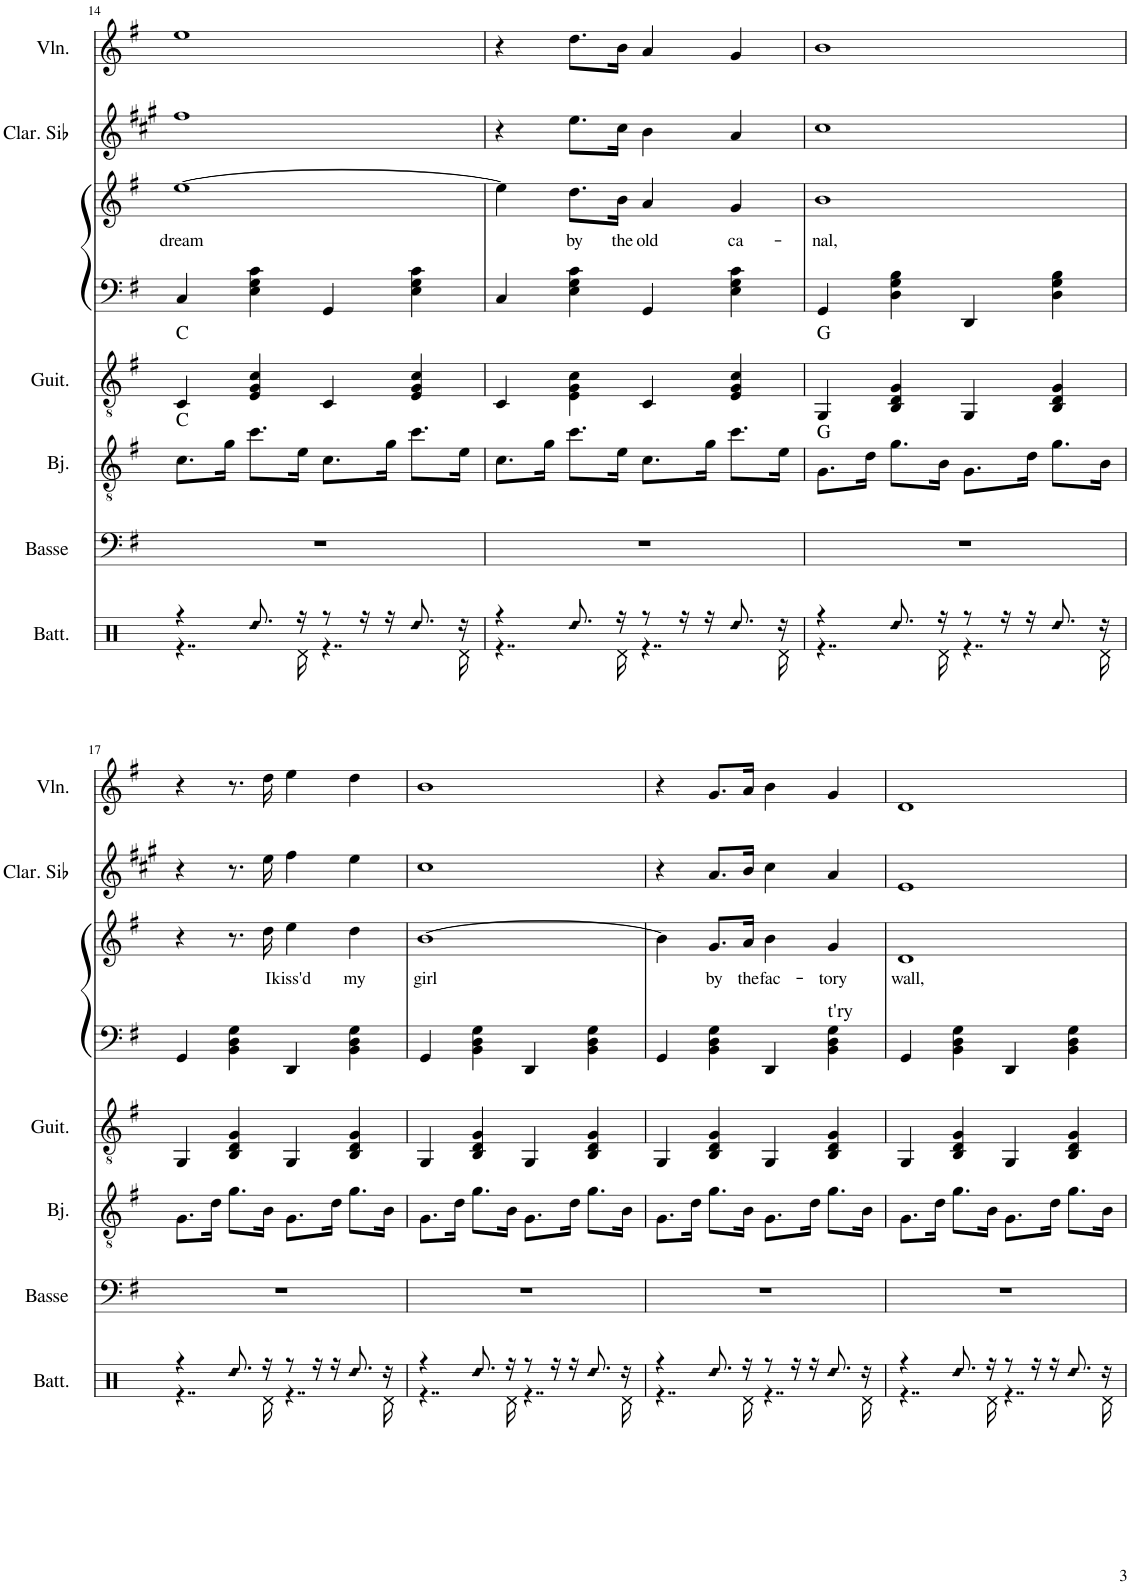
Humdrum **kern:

**kern	**kern	**kern	**kern	**harte	**kern	**kern	**text	**harte	**kern	**kern
*part7	*part6	*part5	*part4	*part4	*part3	*part3	*part3	*part3	*part2	*part1
*staff8	*staff7	*staff6	*staff5	*	*staff4	*staff3	*staff3	*	*staff2	*staff1
*I"Batterie	*I"Basse acoustique	*I"Banjo	*I"Guitare acoustique	*	*I"Piano-chant	*	*	*	*I"Clarinette en Sib	*I"Violon
*I'Batt.	*I'Basse	*I'Bj.	*I'Guit.	*	*I'Pno	*	*	*	*I'Clar. Sib	*I'Vln.
!!LO:PB:g=z
*clefX	*clefF4	*clefGv2	*clefGv2	*	*clefF4	*clefG2	*	*	*clefG2	*clefG2
*	*Trd7c12	*Trd7c12	*	*	*	*	*	*	*Trd1c2	*
*k[]	*k[f#]	*k[f#]	*k[f#]	*	*k[f#]	*k[f#]	*	*	*k[f#c#g#]	*k[f#]
*M4/4	*M4/4	*M4/4	*M4/4	*	*M4/4	*M4/4	*	*	*M4/4	*M4/4
=14	=14	=14	=14	=14	=14	=14	=14	=14	=14	=14
*^	*	*	*	*	*	*	*	*	*	*
!	!	!	!	!	!	!	!	!LO:LY:b	!	!	!
4r	4..r	1r	8.c\L	4C/	C:maj	4C/	[1ee	dream	C:maj	1ff#	1ee
.	.	.	16g\Jk	.	.	.	.	.	.	.	.
!LO:N:head=diamond	!	!	!	!	!	!	!	!	!	!	!
8.Rdd/	.	.	8.cc\L	4E/ 4G/ 4c/	.	4E\ 4G\ 4c\	.	.	.	.	.
16r	16Rd\	.	16e\Jk	.	.	.	.	.	.	.	.
8r	4..r	.	8.c\L	4C/	.	4GG/	.	.	.	.	.
16r	.	.	.	.	.	.	.	.	.	.	.
16r	.	.	16g\Jk	.	.	.	.	.	.	.	.
!LO:N:head=diamond	!	!	!	!	!	!	!	!	!	!	!
8.Rdd/	.	.	8.cc\L	4E/ 4G/ 4c/	.	4E\ 4G\ 4c\	.	.	.	.	.
16r	16Rd\	.	16e\Jk	.	.	.	.	.	.	.	.
=15	=15	=15	=15	=15	=15	=15	=15	=15	=15	=15	=15
4r	4..r	1r	8.c\L	4C/	.	4C/	4ee\]	.	.	4r	4r
.	.	.	16g\Jk	.	.	.	.	.	.	.	.
!LO:N:head=diamond	!	!	!	!	!	!	!	!LO:LY:b	!	!	!
8.Rdd/	.	.	8.cc\L	4E\ 4G\ 4c\	.	4E\ 4G\ 4c\	8.dd\L	by	.	8.ee\L	8.dd\L
!	!	!	!	!	!	!	!	!LO:LY:b	!	!	!
16r	16Rd\	.	16e\Jk	.	.	.	16b\Jk	the	.	16cc#\Jk	16b\Jk
!	!	!	!	!	!	!	!	!LO:LY:b	!	!	!
8r	4..r	.	8.c\L	4C/	.	4GG/	4a/	old	.	4b\	4a/
16r	.	.	.	.	.	.	.	.	.	.	.
16r	.	.	16g\Jk	.	.	.	.	.	.	.	.
!LO:N:head=diamond	!	!	!	!	!	!	!	!LO:LY:b	!	!	!
8.Rdd/	.	.	8.cc\L	4E/ 4G/ 4c/	.	4E\ 4G\ 4c\	4g/	ca-	.	4a/	4g/
16r	16Rd\	.	16e\Jk	.	.	.	.	.	.	.	.
=16	=16	=16	=16	=16	=16	=16	=16	=16	=16	=16	=16
!	!	!	!	!	!	!	!	!LO:LY:b	!	!	!
4r	4..r	1r	8.G\L	4GG/	G:maj	4GG/	1b	-nal,	G:maj	1cc#	1b
.	.	.	16d\Jk	.	.	.	.	.	.	.	.
!LO:N:head=diamond	!	!	!	!	!	!	!	!	!	!	!
8.Rdd/	.	.	8.g\L	4BB/ 4D/ 4G/	.	4D\ 4G\ 4B\	.	.	.	.	.
16r	16Rd\	.	16B\Jk	.	.	.	.	.	.	.	.
8r	4..r	.	8.G\L	4GG/	.	4DD/	.	.	.	.	.
16r	.	.	.	.	.	.	.	.	.	.	.
16r	.	.	16d\Jk	.	.	.	.	.	.	.	.
!LO:N:head=diamond	!	!	!	!	!	!	!	!	!	!	!
8.Rdd/	.	.	8.g\L	4BB/ 4D/ 4G/	.	4D\ 4G\ 4B\	.	.	.	.	.
16r	16Rd\	.	16B\Jk	.	.	.	.	.	.	.	.
!!LO:LB:g=z
=17	=17	=17	=17	=17	=17	=17	=17	=17	=17	=17	=17
4r	4..r	1r	8.G\L	4GG/	.	4GG/	4r	.	.	4r	4r
.	.	.	16d\Jk	.	.	.	.	.	.	.	.
!LO:N:head=diamond	!	!	!	!	!	!	!	!	!	!	!
8.Rdd/	.	.	8.g\L	4BB/ 4D/ 4G/	.	4BB\ 4D\ 4G\	8.r	.	.	8.r	8.r
!	!	!	!	!	!	!	!	!LO:LY:b	!	!	!
16r	16Rd\	.	16B\Jk	.	.	.	16dd\	I	.	16ee\	16dd\
!	!	!	!	!	!	!	!	!LO:LY:b	!	!	!
8r	4..r	.	8.G\L	4GG/	.	4DD/	4ee\	kiss'd	.	4ff#\	4ee\
16r	.	.	.	.	.	.	.	.	.	.	.
16r	.	.	16d\Jk	.	.	.	.	.	.	.	.
!LO:N:head=diamond	!	!	!	!	!	!	!	!LO:LY:b	!	!	!
8.Rdd/	.	.	8.g\L	4BB/ 4D/ 4G/	.	4BB\ 4D\ 4G\	4dd\	my	.	4ee\	4dd\
16r	16Rd\	.	16B\Jk	.	.	.	.	.	.	.	.
=18	=18	=18	=18	=18	=18	=18	=18	=18	=18	=18	=18
!	!	!	!	!	!	!	!	!LO:LY:b	!	!	!
4r	4..r	1r	8.G\L	4GG/	.	4GG/	[1b	girl	.	1cc#	1b
.	.	.	16d\Jk	.	.	.	.	.	.	.	.
!LO:N:head=diamond	!	!	!	!	!	!	!	!	!	!	!
8.Rdd/	.	.	8.g\L	4BB/ 4D/ 4G/	.	4BB\ 4D\ 4G\	.	.	.	.	.
16r	16Rd\	.	16B\Jk	.	.	.	.	.	.	.	.
8r	4..r	.	8.G\L	4GG/	.	4DD/	.	.	.	.	.
16r	.	.	.	.	.	.	.	.	.	.	.
16r	.	.	16d\Jk	.	.	.	.	.	.	.	.
!LO:N:head=diamond	!	!	!	!	!	!	!	!	!	!	!
8.Rdd/	.	.	8.g\L	4BB/ 4D/ 4G/	.	4BB\ 4D\ 4G\	.	.	.	.	.
16r	16Rd\	.	16B\Jk	.	.	.	.	.	.	.	.
=19	=19	=19	=19	=19	=19	=19	=19	=19	=19	=19	=19
4r	4..r	1r	8.G\L	4GG/	.	4GG/	4b\]	.	.	4r	4r
.	.	.	16d\Jk	.	.	.	.	.	.	.	.
!LO:N:head=diamond	!	!	!	!	!	!	!	!LO:LY:b	!	!	!
8.Rdd/	.	.	8.g\L	4BB/ 4D/ 4G/	.	4BB\ 4D\ 4G\	8.g/L	by	.	8.a/L	8.g/L
!	!	!	!	!	!	!	!	!LO:LY:b	!	!	!
16r	16Rd\	.	16B\Jk	.	.	.	16a/Jk	the	.	16b/Jk	16a/Jk
!	!	!	!	!	!	!	!	!LO:LY:b	!	!	!
8r	4..r	.	8.G\L	4GG/	.	4DD/	4b\	fac-	.	4cc#\	4b\
16r	.	.	.	.	.	.	.	.	.	.	.
16r	.	.	16d\Jk	.	.	.	.	.	.	.	.
!LO:N:head=diamond	!	!	!	!	!	!	!	!LO:LY:b	!LO:H:kt=t'ry	!	!
8.Rdd/	.	.	8.g\L	4BB/ 4D/ 4G/	.	4BB\ 4D\ 4G\	4g/	-tory	N	4a/	4g/
16r	16Rd\	.	16B\Jk	.	.	.	.	.	.	.	.
=20	=20	=20	=20	=20	=20	=20	=20	=20	=20	=20	=20
!	!	!	!	!	!	!	!	!LO:LY:b	!	!	!
4r	4..r	1r	8.G\L	4GG/	.	4GG/	1d	wall,	.	1e	1d
.	.	.	16d\Jk	.	.	.	.	.	.	.	.
!LO:N:head=diamond	!	!	!	!	!	!	!	!	!	!	!
8.Rdd/	.	.	8.g\L	4BB/ 4D/ 4G/	.	4BB\ 4D\ 4G\	.	.	.	.	.
16r	16Rd\	.	16B\Jk	.	.	.	.	.	.	.	.
8r	4..r	.	8.G\L	4GG/	.	4DD/	.	.	.	.	.
16r	.	.	.	.	.	.	.	.	.	.	.
16r	.	.	16d\Jk	.	.	.	.	.	.	.	.
!LO:N:head=diamond	!	!	!	!	!	!	!	!	!	!	!
8.Rdd/	.	.	8.g\L	4BB/ 4D/ 4G/	.	4BB\ 4D\ 4G\	.	.	.	.	.
16r	16Rd\	.	16B\Jk	.	.	.	.	.	.	.	.
*v	*v	*	*	*	*	*	*	*	*	*	*
=	=	=	=	=	=	=	=	=	=	=
*-	*-	*-	*-	*-	*-	*-	*-	*-	*-	*-
